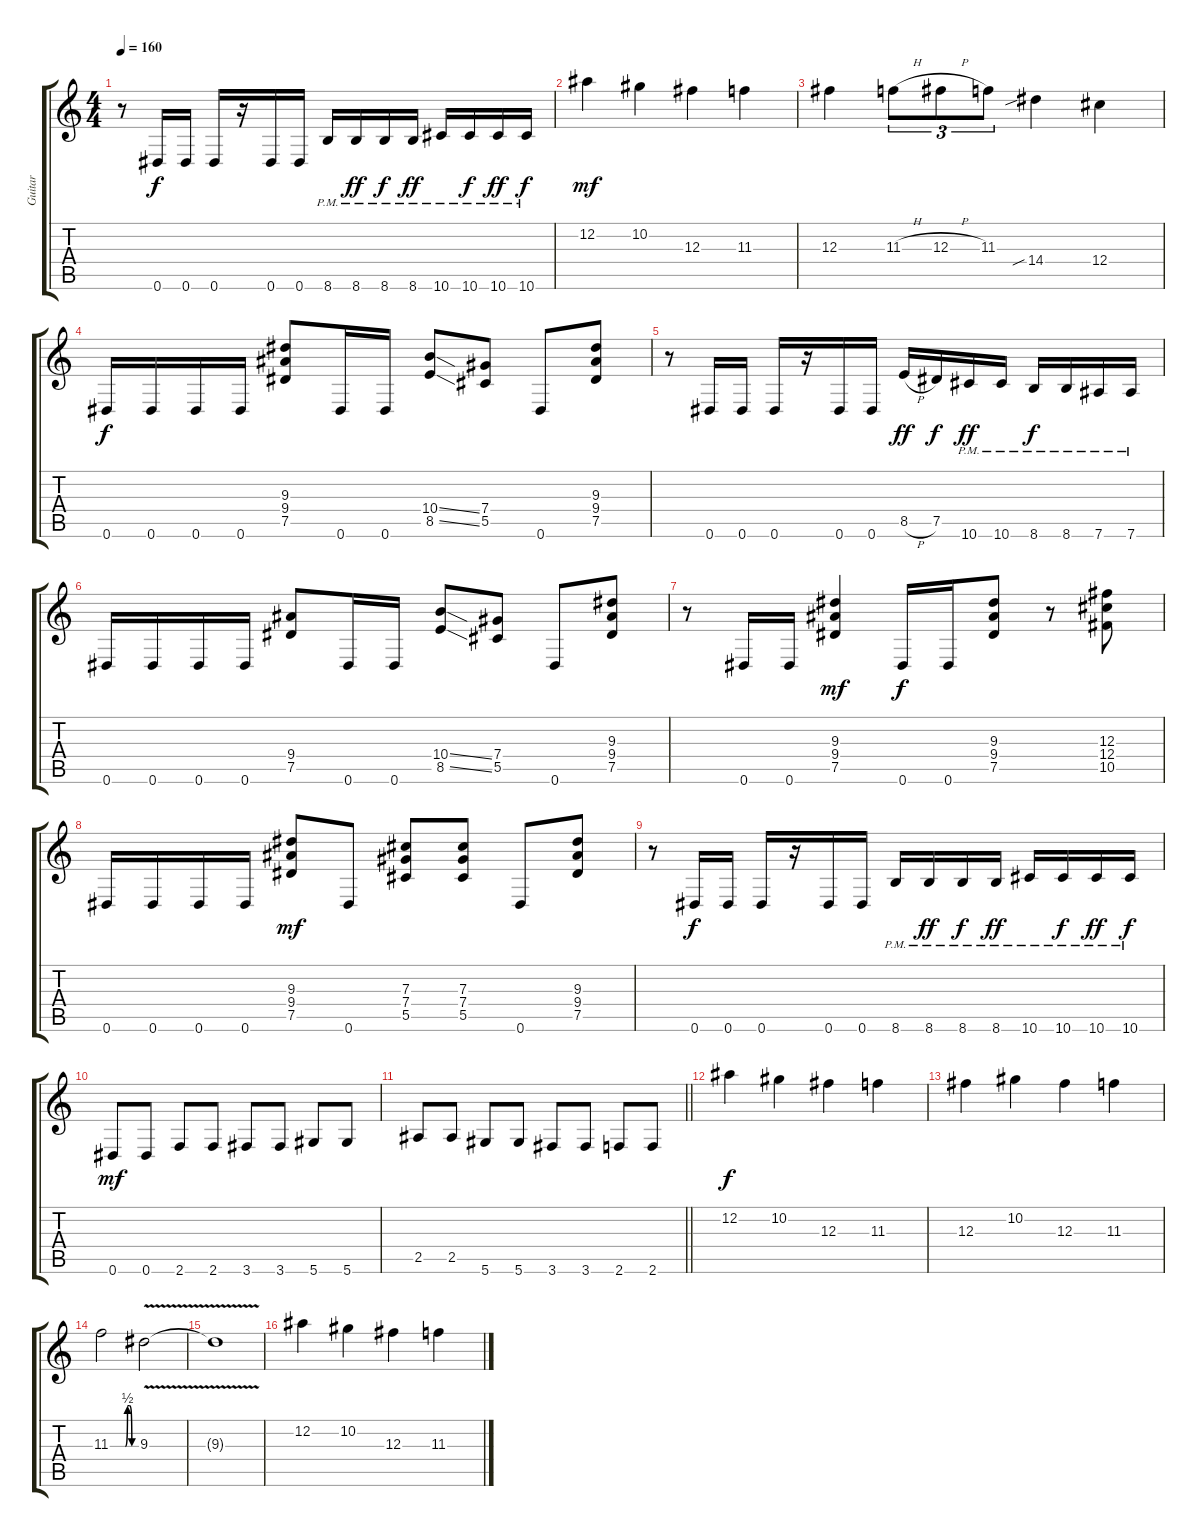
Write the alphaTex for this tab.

\track ("Guitar" "Guitar") {instrument electricguitarjazz}
\staff {score tabs}
\tuning (Eb4 Bb3 Gb3 Db3 Ab2 Eb2) {hide}
\ts (4 4)
\tempo 160
\clef g2
\ks c
r.8{dy f} 0.6.16 0.6.16 0.6.16 r.16 0.6.16 0.6.16 8.6{pm}.16 8.6{pm}.16{dy ff} 8.6{pm}.16{dy f} 8.6{pm}.16{dy ff} 10.6{pm}.16 10.6{pm}.16{dy f} 10.6{pm}.16{dy ff} 10.6{pm}.16{dy f} |
12.2.4{dy mf} 10.2.4 12.3.4 11.3.4 |
12.3.4 11.3{h}.8{tu (3 2)} 12.3{h}.8{tu (3 2)} 11.3.8{tu (3 2)} 14.4{sib}.4 12.4.4 |
0.6.16{dy f} 0.6.16 0.6.16 0.6.16 (9.3 9.4 7.5).8 0.6.16 0.6.16 (10.4{ss} 8.5{ss}).8 (7.4 5.5).8 0.6.8 (9.3 9.4 7.5).8 |
r.8 0.6.16 0.6.16 0.6.16 r.16 0.6.16 0.6.16 8.5{h}.16{dy ff} 7.5.16{dy f} 10.6{pm}.16{dy ff} 10.6{pm}.16 8.6{pm}.16{dy f} 8.6{pm}.16 7.6{pm}.16 7.6{pm}.16 |
0.6.16 0.6.16 0.6.16 0.6.16 (9.4 7.5).8 0.6.16 0.6.16 (10.4{ss} 8.5{ss}).8 (7.4 5.5).8 0.6.8 (9.3 9.4 7.5).8 |
r.8 0.6.16 0.6.16 (9.3 9.4 7.5).4{dy mf} 0.6.16{dy f} 0.6.16 (9.3 9.4 7.5).8 r.8 (12.3 12.4 10.5).8 |
0.6.16 0.6.16 0.6.16 0.6.16 (9.3 9.4 7.5).8{dy mf} 0.6.8 (7.3 7.4 5.5).8 (7.3 7.4 5.5).8 0.6.8 (9.3 9.4 7.5).8 |
r.8 0.6.16{dy f} 0.6.16 0.6.16 r.16 0.6.16 0.6.16 8.6{pm}.16 8.6{pm}.16{dy ff} 8.6{pm}.16{dy f} 8.6{pm}.16{dy ff} 10.6{pm}.16 10.6{pm}.16{dy f} 10.6{pm}.16{dy ff} 10.6{pm}.16{dy f} |
0.6.8{dy mf} 0.6.8 2.6.8 2.6.8 3.6.8 3.6.8 5.6.8 5.6.8 |
\barLineRight lightlight
2.5.8 2.5.8 5.6.8 5.6.8 3.6.8 3.6.8 2.6.8 2.6.8 |
12.2.4{dy f} 10.2.4 12.3.4 11.3.4 |
12.3.4 10.2.4 12.3.4 11.3.4 |
11.3{be (custom 0 0 35 0 40 2 45 2 50 0 60 0)}.2 9.3{v}.2 |
9.3{t}.1 |
12.2.4 10.2.4 12.3.4 11.3.4
